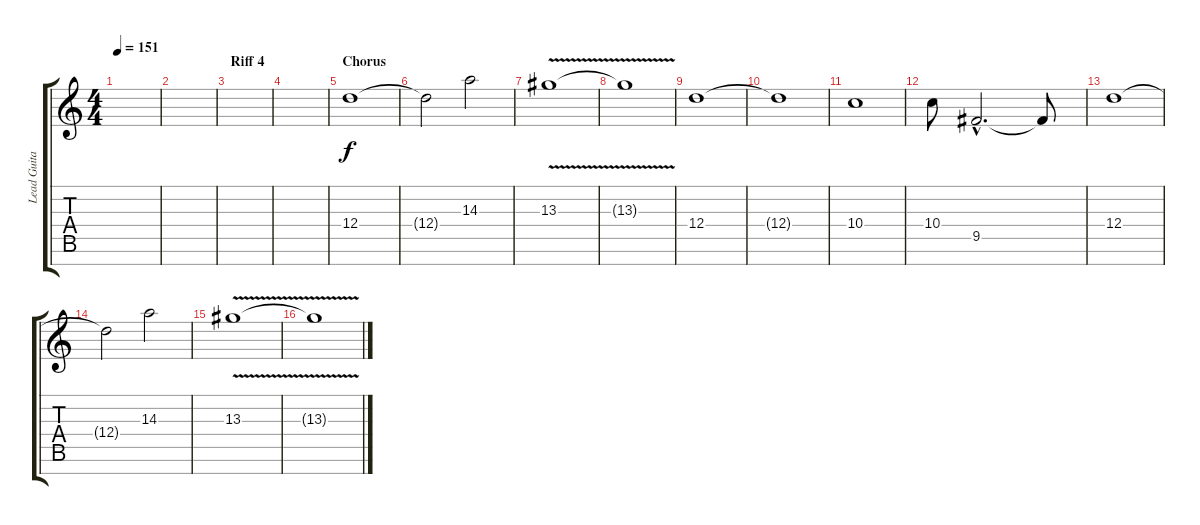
\track ("Lead Guitar" "Lead Guita") {instrument distortionguitar}
\staff {score tabs}
\tuning (E4 B3 G3 D3 A2 E2 B1) {hide}
\ts (4 4)
\tempo 151
\clef g2
\ks c
|
|
\section ("" "Riff 4")
|
|
\section ("" "Chorus")
12.4.1 |
12.4{t}.2 14.3.2 |
13.3{v}.1 |
13.3{t}.1 |
12.4.1 |
12.4{t}.1 |
10.4.1 |
10.4.8 9.5{hac}.2{d} 9.5{t}.8 |
12.4.1 |
12.4{t}.2 14.3.2 |
13.3{v}.1 |
13.3{t}.1
